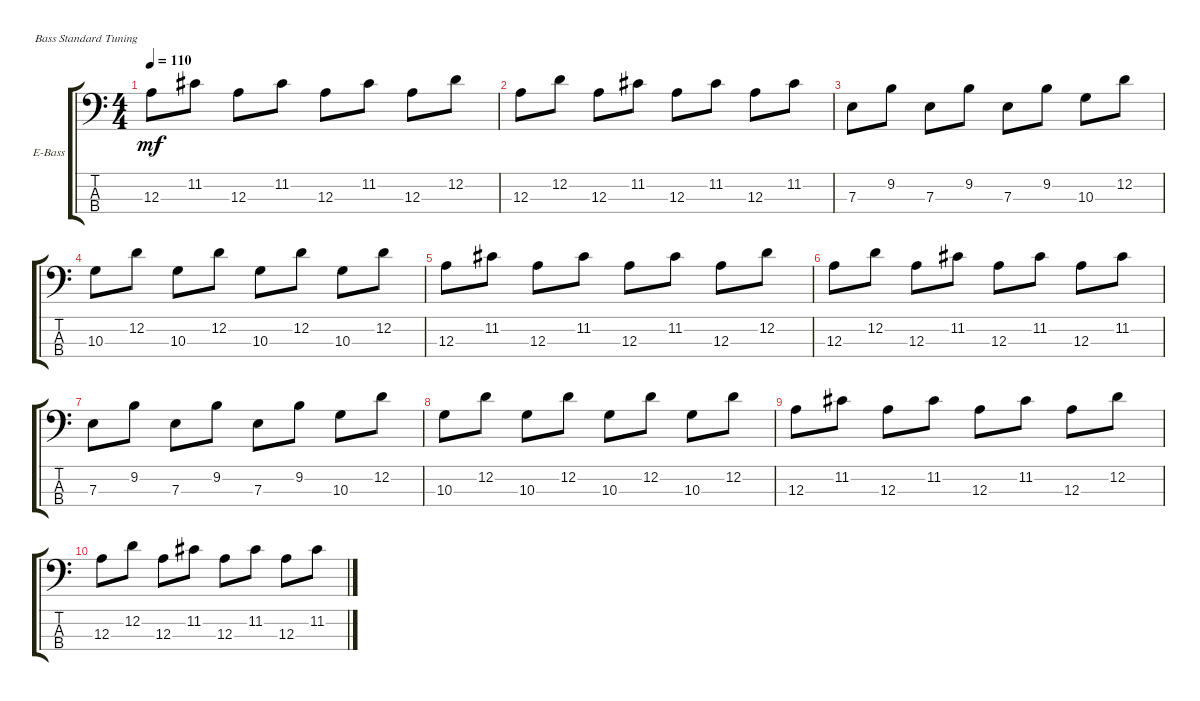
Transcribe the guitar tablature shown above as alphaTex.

\defaultSystemsLayout 4
\bracketExtendMode groupsimilarinstruments
\firstSystemTrackNameOrientation horizontal
\otherSystemsTrackNameOrientation horizontal
\track ("Electric Bass" "E-Bass") {instrument electricbassfinger}
\staff {score tabs}
\tuning (G2 D2 A1 E1)
\ts (4 4)
\tempo 110
\clef f4
\ks c
12.3.8{dy mf} 11.2.8 12.3.8 11.2.8 12.3.8 11.2.8 12.3.8 12.2.8 |
12.3.8 12.2.8 12.3.8 11.2.8 12.3.8 11.2.8 12.3.8 11.2.8 |
7.3.8 9.2.8 7.3.8 9.2.8 7.3.8 9.2.8 10.3.8 12.2.8 |
10.3.8 12.2.8 10.3.8 12.2.8 10.3.8 12.2.8 10.3.8 12.2.8 |
12.3.8 11.2.8 12.3.8 11.2.8 12.3.8 11.2.8 12.3.8 12.2.8 |
12.3.8 12.2.8 12.3.8 11.2.8 12.3.8 11.2.8 12.3.8 11.2.8 |
7.3.8 9.2.8 7.3.8 9.2.8 7.3.8 9.2.8 10.3.8 12.2.8 |
10.3.8 12.2.8 10.3.8 12.2.8 10.3.8 12.2.8 10.3.8 12.2.8 |
12.3.8 11.2.8 12.3.8 11.2.8 12.3.8 11.2.8 12.3.8 12.2.8 |
12.3.8 12.2.8 12.3.8 11.2.8 12.3.8 11.2.8 12.3.8 11.2.8
